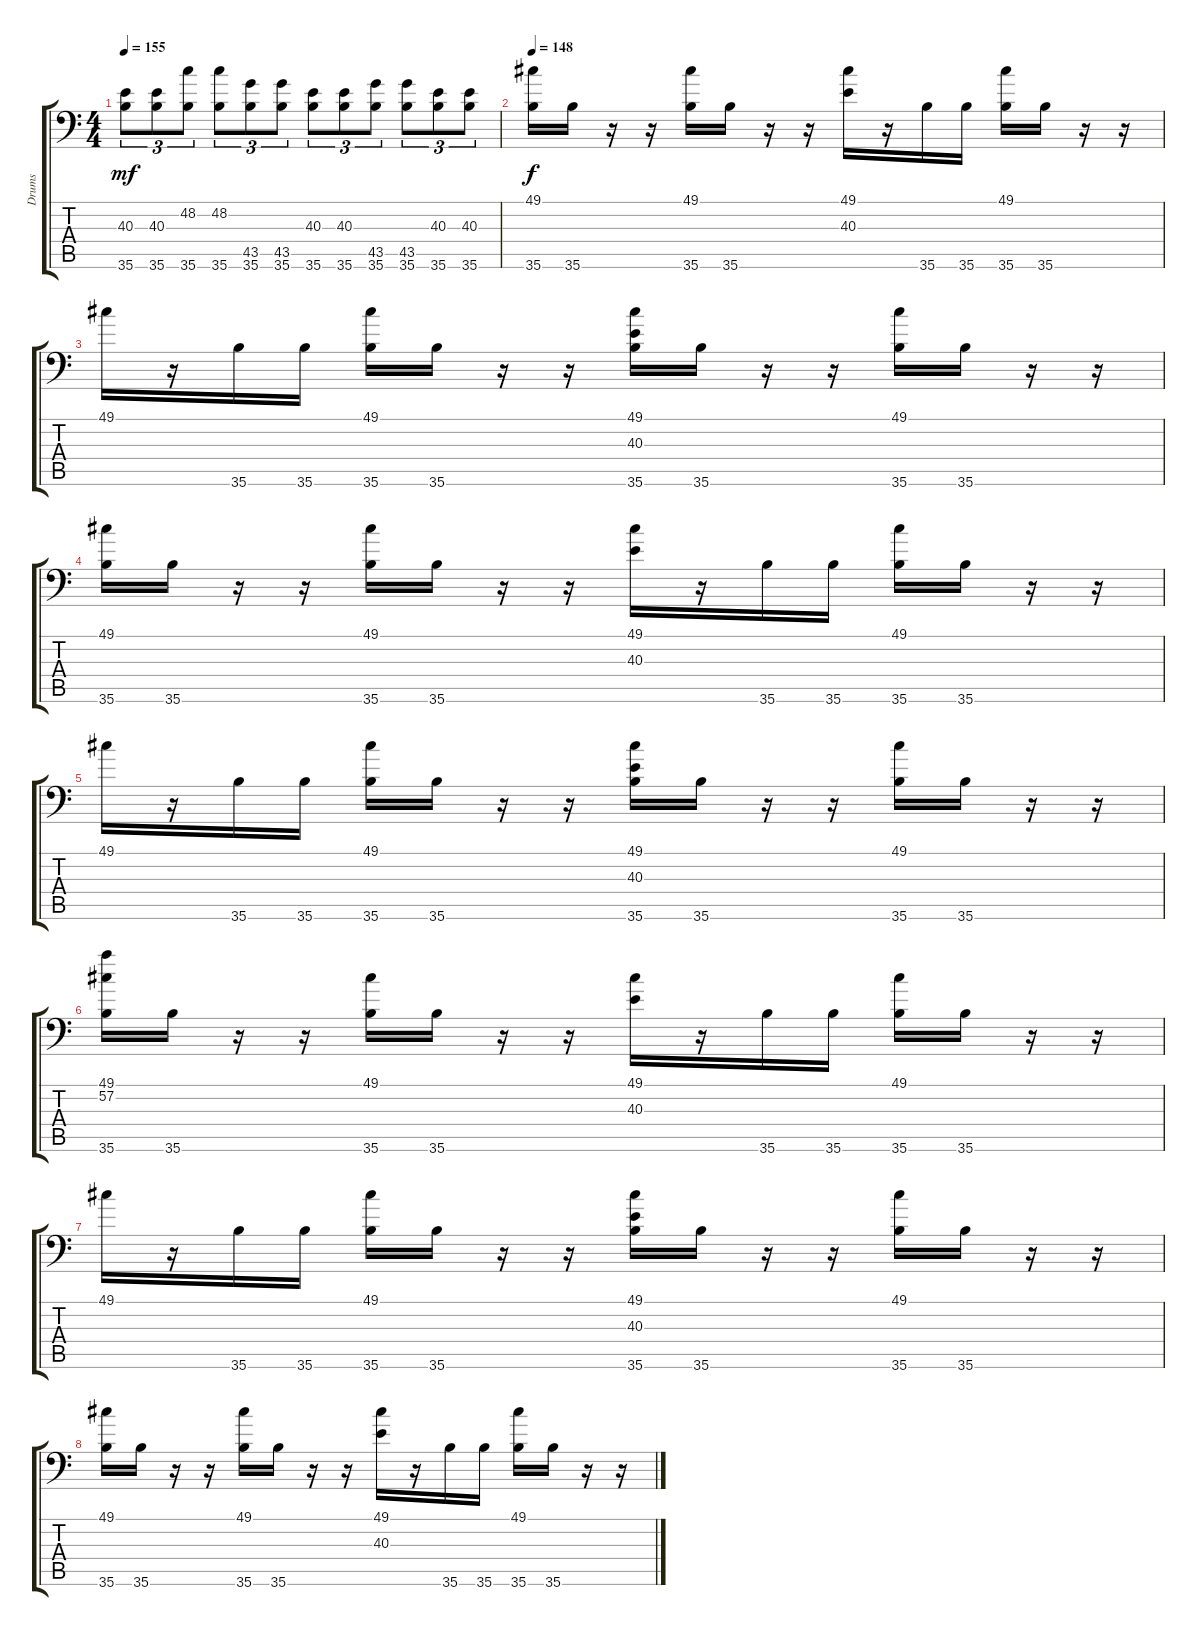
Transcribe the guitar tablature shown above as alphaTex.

\track ("Drums" "Drums") {instrument acousticgrandpiano}
\staff {score tabs}
\tuning (C-1 C-1 C-1 C-1 C-1 C-1) {hide}
\ts (4 4)
\tempo 155
\clef f4
\ks c
(40.3 35.6).8{tu (3 2) dy mf} (40.3 35.6).8{tu (3 2)} (48.2 35.6).8{tu (3 2)} (48.2 35.6).8{tu (3 2)} (43.5 35.6).8{tu (3 2)} (43.5 35.6).8{tu (3 2)} (40.3 35.6).8{tu (3 2)} (40.3 35.6).8{tu (3 2)} (43.5 35.6).8{tu (3 2)} (43.5 35.6).8{tu (3 2)} (40.3 35.6).8{tu (3 2)} (40.3 35.6).8{tu (3 2)} |
\tempo 148
(49.1 35.6).16{dy f} 35.6.16 r.16 r.16 (49.1 35.6).16 35.6.16 r.16 r.16 (49.1 40.3).16 r.16 35.6.16 35.6.16 (49.1 35.6).16 35.6.16 r.16 r.16 |
49.1.16 r.16 35.6.16 35.6.16 (49.1 35.6).16 35.6.16 r.16 r.16 (49.1 40.3 35.6).16 35.6.16 r.16 r.16 (49.1 35.6).16 35.6.16 r.16 r.16 |
(49.1 35.6).16 35.6.16 r.16 r.16 (49.1 35.6).16 35.6.16 r.16 r.16 (49.1 40.3).16 r.16 35.6.16 35.6.16 (49.1 35.6).16 35.6.16 r.16 r.16 |
49.1.16 r.16 35.6.16 35.6.16 (49.1 35.6).16 35.6.16 r.16 r.16 (49.1 40.3 35.6).16 35.6.16 r.16 r.16 (49.1 35.6).16 35.6.16 r.16 r.16 |
(49.1 57.2 35.6).16 35.6.16 r.16 r.16 (49.1 35.6).16 35.6.16 r.16 r.16 (49.1 40.3).16 r.16 35.6.16 35.6.16 (49.1 35.6).16 35.6.16 r.16 r.16 |
49.1.16 r.16 35.6.16 35.6.16 (49.1 35.6).16 35.6.16 r.16 r.16 (49.1 40.3 35.6).16 35.6.16 r.16 r.16 (49.1 35.6).16 35.6.16 r.16 r.16 |
(49.1 35.6).16 35.6.16 r.16 r.16 (49.1 35.6).16 35.6.16 r.16 r.16 (49.1 40.3).16 r.16 35.6.16 35.6.16 (49.1 35.6).16 35.6.16 r.16 r.16
